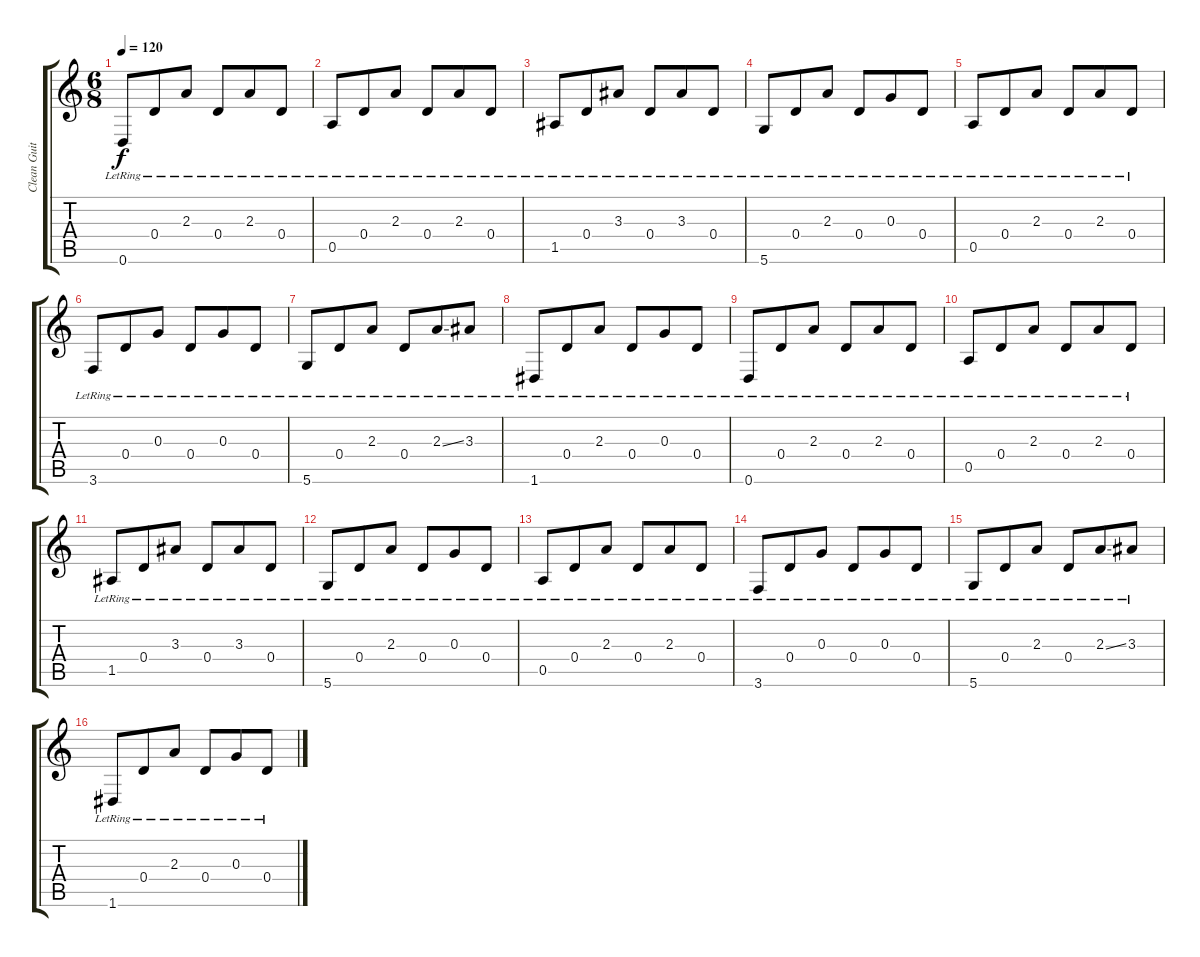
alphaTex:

\track ("Clean Guitar 1" "Clean Guit") {instrument acousticguitarsteel}
\staff {score tabs}
\tuning (E4 B3 G3 D3 A2 D2) {hide}
\ts (6 8)
\tempo 120
\clef g2
\ks c
0.6{lr}.8{dy f} 0.4{lr}.8 2.3{lr}.8 0.4{lr}.8 2.3{lr}.8 0.4{lr}.8 |
0.5{lr}.8 0.4{lr}.8 2.3{lr}.8 0.4{lr}.8 2.3{lr}.8 0.4{lr}.8 |
1.5{lr}.8 0.4{lr}.8 3.3{lr}.8 0.4{lr}.8 3.3{lr}.8 0.4{lr}.8 |
5.6{lr}.8 0.4{lr}.8 2.3{lr}.8 0.4{lr}.8 0.3{lr}.8 0.4{lr}.8 |
0.5{lr}.8 0.4{lr}.8 2.3{lr}.8 0.4{lr}.8 2.3{lr}.8 0.4{lr}.8 |
3.6{lr}.8 0.4{lr}.8 0.3{lr}.8 0.4{lr}.8 0.3{lr}.8 0.4{lr}.8 |
5.6{lr}.8 0.4{lr}.8 2.3{lr}.8 0.4{lr}.8 2.3{ss lr}.8 3.3{lr}.8 |
1.6{lr}.8 0.4{lr}.8 2.3{lr}.8 0.4{lr}.8 0.3{lr}.8 0.4{lr}.8 |
0.6{lr}.8 0.4{lr}.8 2.3{lr}.8 0.4{lr}.8 2.3{lr}.8 0.4{lr}.8 |
0.5{lr}.8 0.4{lr}.8 2.3{lr}.8 0.4{lr}.8 2.3{lr}.8 0.4{lr}.8 |
1.5{lr}.8 0.4{lr}.8 3.3{lr}.8 0.4{lr}.8 3.3{lr}.8 0.4{lr}.8 |
5.6{lr}.8 0.4{lr}.8 2.3{lr}.8 0.4{lr}.8 0.3{lr}.8 0.4{lr}.8 |
0.5{lr}.8 0.4{lr}.8 2.3{lr}.8 0.4{lr}.8 2.3{lr}.8 0.4{lr}.8 |
3.6{lr}.8 0.4{lr}.8 0.3{lr}.8 0.4{lr}.8 0.3{lr}.8 0.4{lr}.8 |
5.6{lr}.8 0.4{lr}.8 2.3{lr}.8 0.4{lr}.8 2.3{ss lr}.8 3.3{lr}.8 |
1.6{lr}.8 0.4{lr}.8 2.3{lr}.8 0.4{lr}.8 0.3{lr}.8 0.4{lr}.8
